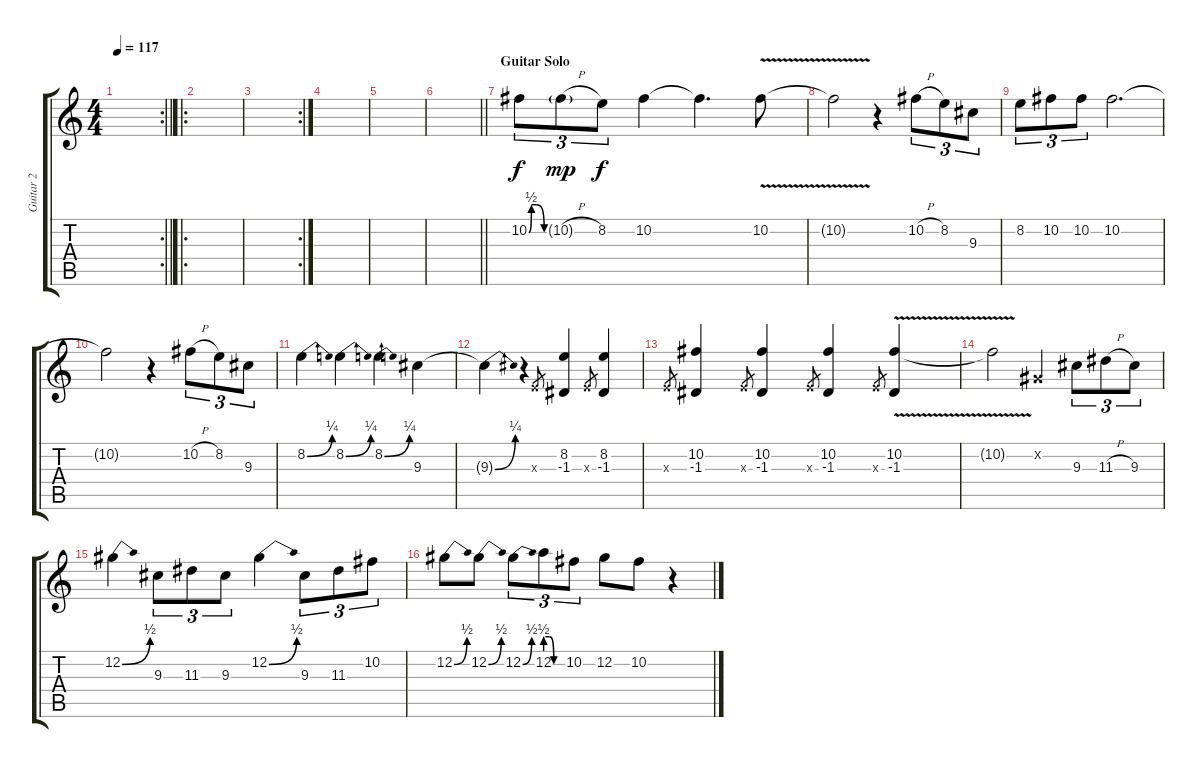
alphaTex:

\track ("Guitar 2" "Guitar 2") {instrument distortionguitar}
\staff {score tabs}
\tuning (Db4 Ab3 E3 B2 Gb2 Db2) {hide}
\rc 2
\ts (4 4)
\tempo 117
\clef g2
\barLineRight lightlight
\ks c
|
\ro
|
\rc 2
|
|
|
\barLineRight lightlight
|
\section ("" "Guitar Solo")
10.2{be (custom 0 0 10 2 20 2 30 2 60 0)}.8{tu (3 2)} 10.2{h g}.8{tu (3 2) dy mp} 8.2.8{tu (3 2) dy f} 10.2.4 10.2{t}.4{d} 10.2{v}.8 |
10.2{t}.2 r.4 10.2{h}.8{tu (3 2)} 8.2.8{tu (3 2)} 9.3.8{tu (3 2)} |
8.2.8{tu (3 2)} 10.2.8{tu (3 2)} 10.2.8{tu (3 2)} 10.2.2{d} |
10.2{t}.2 r.4 10.2{h}.8{tu (3 2)} 8.2.8{tu (3 2)} 9.3.8{tu (3 2)} |
8.2{be (bend 0 0 60 1)}.4 8.2{be (bend 0 0 60 1)}.4 8.2{be (bend 0 0 60 1)}.4 9.3.4 |
9.3{be (bend 0 0 60 1) t}.4 r.4 0.3{x}.8{gr} (8.2 -1.3).4 0.3{x}.8{gr} (8.2 -1.3).4 |
0.3{x}.8{gr} (10.2 -1.3).4 0.3{x}.8{gr} (10.2 -1.3).4 0.3{x}.8{gr} (10.2 -1.3).4 0.3{x}.8{gr} (10.2{v} -1.3).4 |
10.2{t}.2 0.2{x}.4 9.3.8{tu (3 2)} 11.3{h}.8{tu (3 2)} 9.3.8{tu (3 2)} |
12.2{be (bend 0 0 60 2)}.4 9.3.8{tu (3 2)} 11.3.8{tu (3 2)} 9.3.8{tu (3 2)} 12.2{be (bend 0 0 60 2)}.4 9.3.8{tu (3 2)} 11.3.8{tu (3 2)} 10.2.8{tu (3 2)} |
12.2{be (bend 0 0 60 2)}.8 12.2{be (bend 0 0 60 2)}.8 12.2{be (bend 0 0 60 2)}.8{tu (3 2)} 12.2{be (custom 0 2 15 2 30 0 60 0)}.8{tu (3 2)} 10.2.8{tu (3 2)} 12.2.8 10.2.8 r.4
